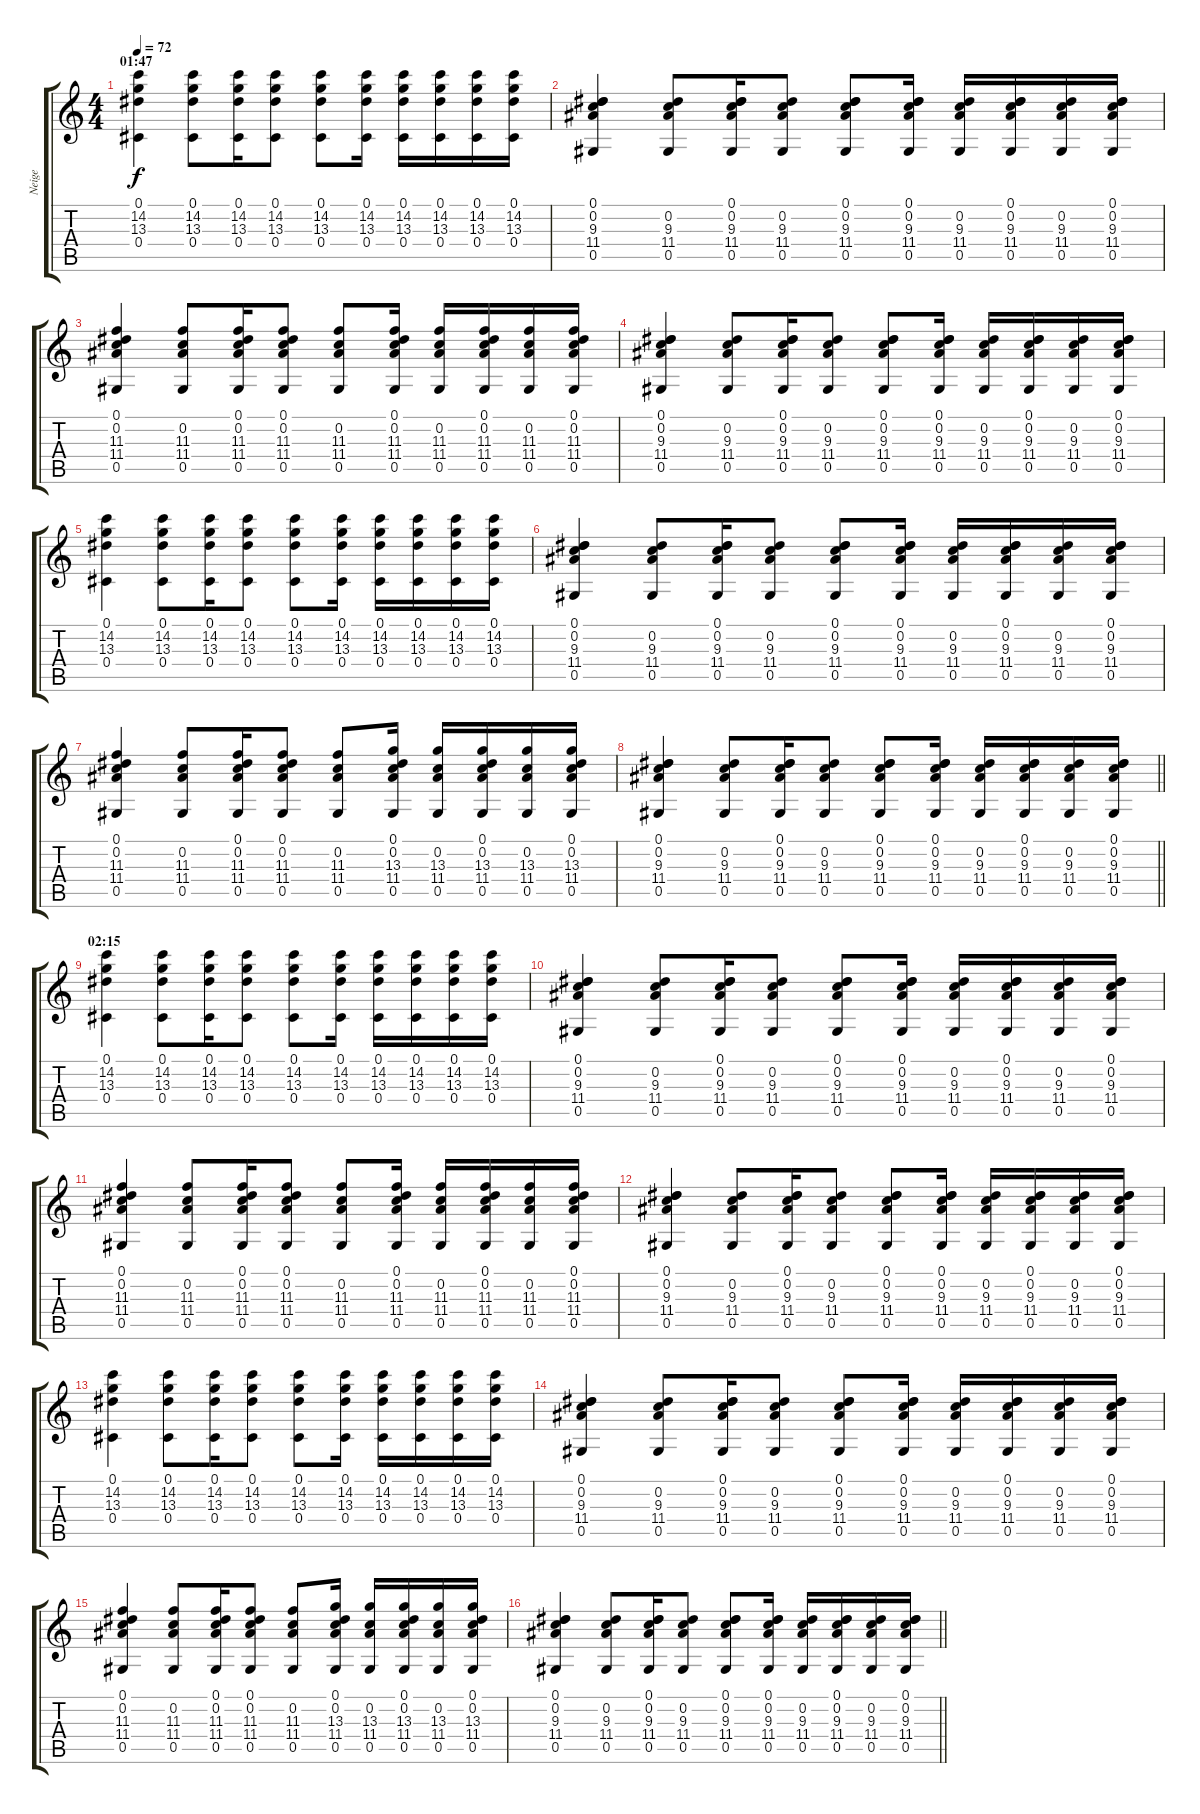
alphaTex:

\track ("Neige" "Neige") {instrument overdrivenguitar}
\staff {score tabs}
\tuning (Eb4 Bb3 Gb3 Db3 Ab2 Eb2) {hide}
\ts (4 4)
\section ("" "01:47")
\tempo 72
\clef g2
\ks c
(0.1 14.2 13.3 0.4).4{dy f} (0.1 14.2 13.3 0.4).8 (0.1 14.2 13.3 0.4).16 (0.1 14.2 13.3 0.4).8 (0.1 14.2 13.3 0.4).8 (0.1 14.2 13.3 0.4).16 (0.1 14.2 13.3 0.4).16 (0.1 14.2 13.3 0.4).16 (0.1 14.2 13.3 0.4).16 (0.1 14.2 13.3 0.4).16 |
(0.1 0.2 9.3 11.4 0.5).4 (0.2 9.3 11.4 0.5).8 (0.1 0.2 9.3 11.4 0.5).16 (0.2 9.3 11.4 0.5).8 (0.1 0.2 9.3 11.4 0.5).8 (0.1 0.2 9.3 11.4 0.5).16 (0.2 9.3 11.4 0.5).16 (0.1 0.2 9.3 11.4 0.5).16 (0.2 9.3 11.4 0.5).16 (0.1 0.2 9.3 11.4 0.5).16 |
(0.1 0.2 11.3 11.4 0.5).4 (0.2 11.3 11.4 0.5).8 (0.1 0.2 11.3 11.4 0.5).16 (0.1 0.2 11.3 11.4 0.5).8 (0.2 11.3 11.4 0.5).8 (0.1 0.2 11.3 11.4 0.5).16 (0.2 11.3 11.4 0.5).16 (0.1 0.2 11.3 11.4 0.5).16 (0.2 11.3 11.4 0.5).16 (0.1 0.2 11.3 11.4 0.5).16 |
(0.1 0.2 9.3 11.4 0.5).4 (0.2 9.3 11.4 0.5).8 (0.1 0.2 9.3 11.4 0.5).16 (0.2 9.3 11.4 0.5).8 (0.1 0.2 9.3 11.4 0.5).8 (0.1 0.2 9.3 11.4 0.5).16 (0.2 9.3 11.4 0.5).16 (0.1 0.2 9.3 11.4 0.5).16 (0.2 9.3 11.4 0.5).16 (0.1 0.2 9.3 11.4 0.5).16 |
(0.1 14.2 13.3 0.4).4 (0.1 14.2 13.3 0.4).8 (0.1 14.2 13.3 0.4).16 (0.1 14.2 13.3 0.4).8 (0.1 14.2 13.3 0.4).8 (0.1 14.2 13.3 0.4).16 (0.1 14.2 13.3 0.4).16 (0.1 14.2 13.3 0.4).16 (0.1 14.2 13.3 0.4).16 (0.1 14.2 13.3 0.4).16 |
(0.1 0.2 9.3 11.4 0.5).4 (0.2 9.3 11.4 0.5).8 (0.1 0.2 9.3 11.4 0.5).16 (0.2 9.3 11.4 0.5).8 (0.1 0.2 9.3 11.4 0.5).8 (0.1 0.2 9.3 11.4 0.5).16 (0.2 9.3 11.4 0.5).16 (0.1 0.2 9.3 11.4 0.5).16 (0.2 9.3 11.4 0.5).16 (0.1 0.2 9.3 11.4 0.5).16 |
(0.1 0.2 11.3 11.4 0.5).4 (0.2 11.3 11.4 0.5).8 (0.1 0.2 11.3 11.4 0.5).16 (0.1 0.2 11.3 11.4 0.5).8 (0.2 11.3 11.4 0.5).8 (0.1 0.2 13.3 11.4 0.5).16 (0.2 13.3 11.4 0.5).16 (0.1 0.2 13.3 11.4 0.5).16 (0.2 13.3 11.4 0.5).16 (0.1 0.2 13.3 11.4 0.5).16 |
\barLineRight lightlight
(0.1 0.2 9.3 11.4 0.5).4 (0.2 9.3 11.4 0.5).8 (0.1 0.2 9.3 11.4 0.5).16 (0.2 9.3 11.4 0.5).8 (0.1 0.2 9.3 11.4 0.5).8 (0.1 0.2 9.3 11.4 0.5).16 (0.2 9.3 11.4 0.5).16 (0.1 0.2 9.3 11.4 0.5).16 (0.2 9.3 11.4 0.5).16 (0.1 0.2 9.3 11.4 0.5).16 |
\section ("" "02:15")
(0.1 14.2 13.3 0.4).4 (0.1 14.2 13.3 0.4).8 (0.1 14.2 13.3 0.4).16 (0.1 14.2 13.3 0.4).8 (0.1 14.2 13.3 0.4).8 (0.1 14.2 13.3 0.4).16 (0.1 14.2 13.3 0.4).16 (0.1 14.2 13.3 0.4).16 (0.1 14.2 13.3 0.4).16 (0.1 14.2 13.3 0.4).16 |
(0.1 0.2 9.3 11.4 0.5).4 (0.2 9.3 11.4 0.5).8 (0.1 0.2 9.3 11.4 0.5).16 (0.2 9.3 11.4 0.5).8 (0.1 0.2 9.3 11.4 0.5).8 (0.1 0.2 9.3 11.4 0.5).16 (0.2 9.3 11.4 0.5).16 (0.1 0.2 9.3 11.4 0.5).16 (0.2 9.3 11.4 0.5).16 (0.1 0.2 9.3 11.4 0.5).16 |
(0.1 0.2 11.3 11.4 0.5).4 (0.2 11.3 11.4 0.5).8 (0.1 0.2 11.3 11.4 0.5).16 (0.1 0.2 11.3 11.4 0.5).8 (0.2 11.3 11.4 0.5).8 (0.1 0.2 11.3 11.4 0.5).16 (0.2 11.3 11.4 0.5).16 (0.1 0.2 11.3 11.4 0.5).16 (0.2 11.3 11.4 0.5).16 (0.1 0.2 11.3 11.4 0.5).16 |
(0.1 0.2 9.3 11.4 0.5).4 (0.2 9.3 11.4 0.5).8 (0.1 0.2 9.3 11.4 0.5).16 (0.2 9.3 11.4 0.5).8 (0.1 0.2 9.3 11.4 0.5).8 (0.1 0.2 9.3 11.4 0.5).16 (0.2 9.3 11.4 0.5).16 (0.1 0.2 9.3 11.4 0.5).16 (0.2 9.3 11.4 0.5).16 (0.1 0.2 9.3 11.4 0.5).16 |
(0.1 14.2 13.3 0.4).4 (0.1 14.2 13.3 0.4).8 (0.1 14.2 13.3 0.4).16 (0.1 14.2 13.3 0.4).8 (0.1 14.2 13.3 0.4).8 (0.1 14.2 13.3 0.4).16 (0.1 14.2 13.3 0.4).16 (0.1 14.2 13.3 0.4).16 (0.1 14.2 13.3 0.4).16 (0.1 14.2 13.3 0.4).16 |
(0.1 0.2 9.3 11.4 0.5).4 (0.2 9.3 11.4 0.5).8 (0.1 0.2 9.3 11.4 0.5).16 (0.2 9.3 11.4 0.5).8 (0.1 0.2 9.3 11.4 0.5).8 (0.1 0.2 9.3 11.4 0.5).16 (0.2 9.3 11.4 0.5).16 (0.1 0.2 9.3 11.4 0.5).16 (0.2 9.3 11.4 0.5).16 (0.1 0.2 9.3 11.4 0.5).16 |
(0.1 0.2 11.3 11.4 0.5).4 (0.2 11.3 11.4 0.5).8 (0.1 0.2 11.3 11.4 0.5).16 (0.1 0.2 11.3 11.4 0.5).8 (0.2 11.3 11.4 0.5).8 (0.1 0.2 13.3 11.4 0.5).16 (0.2 13.3 11.4 0.5).16 (0.1 0.2 13.3 11.4 0.5).16 (0.2 13.3 11.4 0.5).16 (0.1 0.2 13.3 11.4 0.5).16 |
\barLineRight lightlight
(0.1 0.2 9.3 11.4 0.5).4 (0.2 9.3 11.4 0.5).8 (0.1 0.2 9.3 11.4 0.5).16 (0.2 9.3 11.4 0.5).8 (0.1 0.2 9.3 11.4 0.5).8 (0.1 0.2 9.3 11.4 0.5).16 (0.2 9.3 11.4 0.5).16 (0.1 0.2 9.3 11.4 0.5).16 (0.2 9.3 11.4 0.5).16 (0.1 0.2 9.3 11.4 0.5).16
